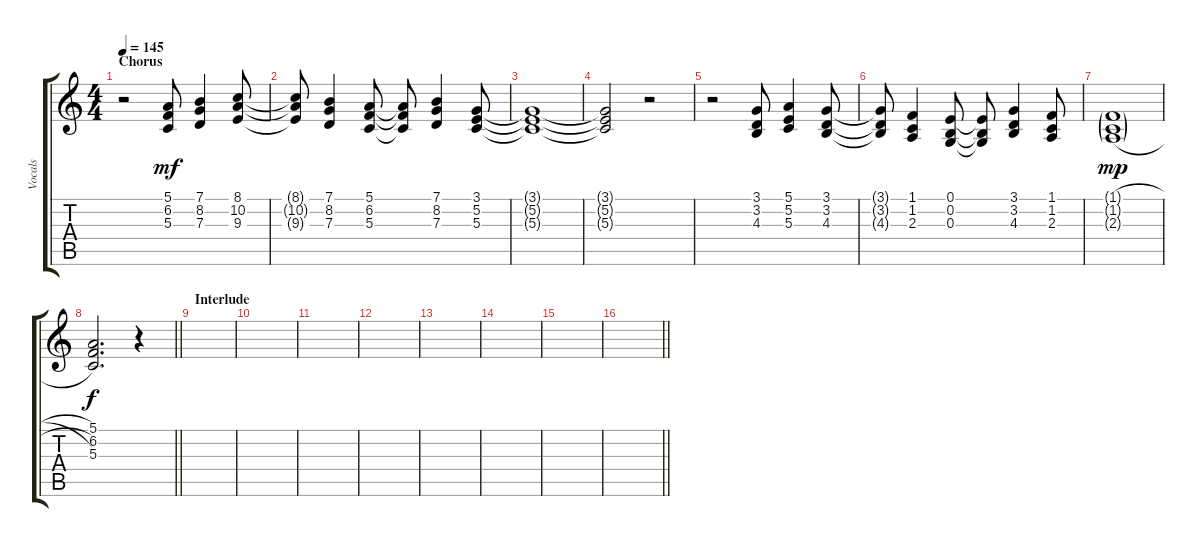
\track ("Vocals" "Vocals") {instrument altosax}
\staff {score tabs}
\tuning (E4 B3 G3 D3 A2 E2) {hide}
\ts (4 4)
\section ("" "Chorus")
\tempo 145
\clef g2
\ks c
r.2{dy f} (5.1 6.2 5.3).8{dy mf} (7.1 8.2 7.3).4 (8.1 10.2 9.3).8 |
(8.1{t} 10.2{t} 9.3{t}).8 (7.1 8.2 7.3).4 (5.1 6.2 5.3).8 (5.1{t} 6.2{t} 5.3{t}).8 (7.1 8.2 7.3).4 (3.1 5.2 5.3).8 |
(3.1{t} 5.2{t} 5.3{t}).1 |
(3.1{t} 5.2{t} 5.3{t}).2 r.2 |
r.2 (3.1 3.2 4.3).8 (5.1 5.2 5.3).4 (3.1 3.2 4.3).8 |
(3.1{t} 3.2{t} 4.3{t}).8 (1.1 1.2 2.3).4 (0.1 0.2 0.3).8 (0.1{t} 0.2{t} 0.3{t}).8 (3.1 3.2 4.3).4 (1.1 1.2 2.3).8 |
(1.1{h g} 1.2{h g} 2.3{h g}).1{dy mp} |
\barLineRight lightlight
(5.1 6.2 5.3).2{d dy f} r.4 |
\section ("" "Interlude")
|
|
|
|
|
|
|
\barLineRight lightlight
